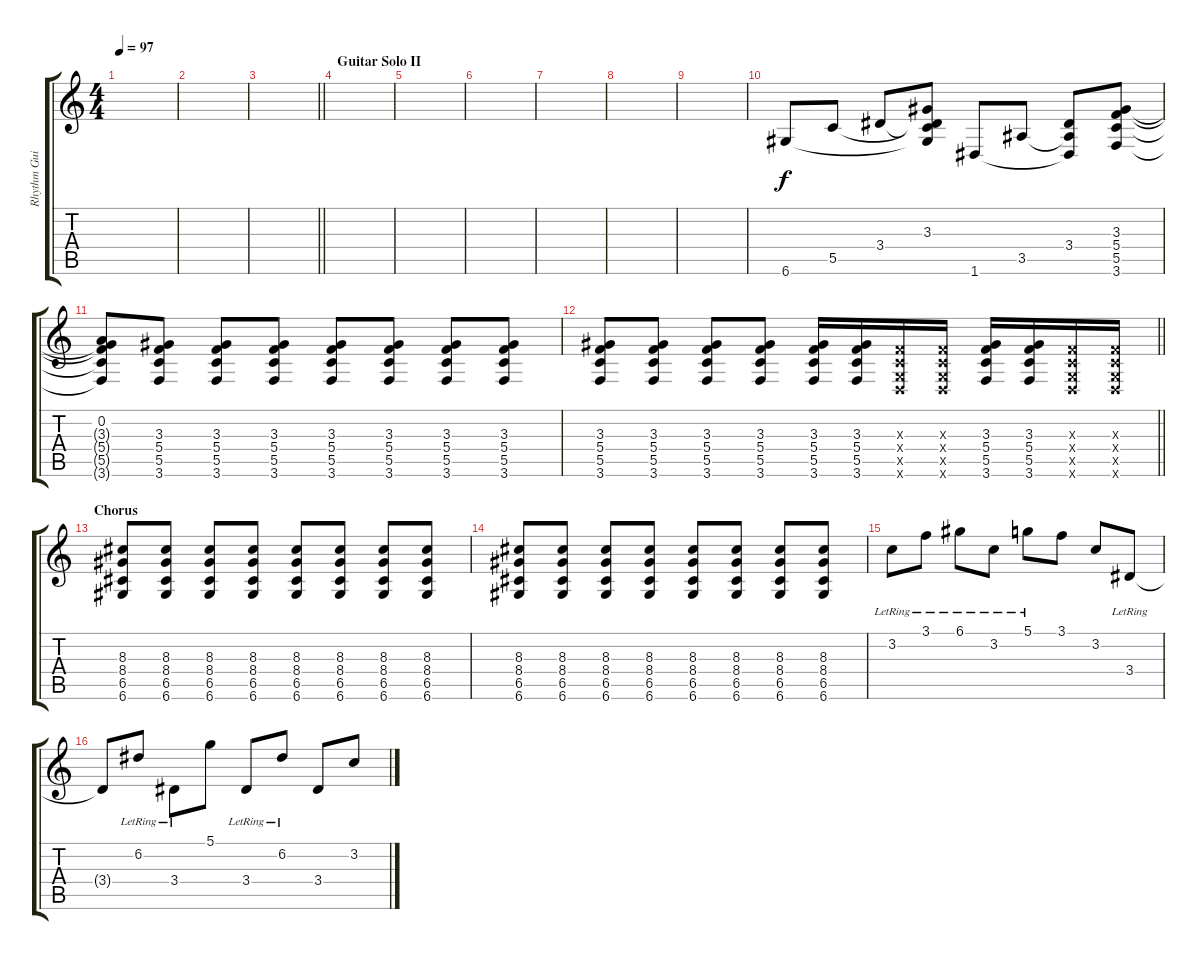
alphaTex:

\track ("Rhythm Guitar L" "Rhythm Gui") {instrument distortionguitar}
\staff {score tabs}
\tuning (D4 A3 F3 C3 G2 D2) {hide}
\ts (4 4)
\tempo 97
\clef g2
\ks c
|
|
\barLineRight lightlight
|
\section ("" "Guitar Solo II")
|
|
|
|
|
|
6.6.8 5.5.8 3.4.8 (3.3 3.4{t} 5.5{t} 6.6{t}).8 1.6.8 3.5.8 (3.4 3.5{t} 1.6{t}).8 (3.3 5.4 5.5 3.6).8 |
(0.2 3.3{t} 5.4{t} 5.5{t} 3.6{t}).8 (3.3 5.4 5.5 3.6).8 (3.3 5.4 5.5 3.6).8 (3.3 5.4 5.5 3.6).8 (3.3 5.4 5.5 3.6).8 (3.3 5.4 5.5 3.6).8 (3.3 5.4 5.5 3.6).8 (3.3 5.4 5.5 3.6).8 |
\barLineRight lightlight
(3.3 5.4 5.5 3.6).8 (3.3 5.4 5.5 3.6).8 (3.3 5.4 5.5 3.6).8 (3.3 5.4 5.5 3.6).8 (3.3 5.4 5.5 3.6).16 (3.3 5.4 5.5 3.6).16 (0.3{x} 0.4{x} 0.5{x} 0.6{x}).16 (0.3{x} 0.4{x} 0.5{x} 0.6{x}).16 (3.3 5.4 5.5 3.6).16 (3.3 5.4 5.5 3.6).16 (0.3{x} 0.4{x} 0.5{x} 0.6{x}).16 (0.3{x} 0.4{x} 0.5{x} 0.6{x}).16 |
\section ("" "Chorus")
(8.3 8.4 6.5 6.6).8 (8.3 8.4 6.5 6.6).8 (8.3 8.4 6.5 6.6).8 (8.3 8.4 6.5 6.6).8 (8.3 8.4 6.5 6.6).8 (8.3 8.4 6.5 6.6).8 (8.3 8.4 6.5 6.6).8 (8.3 8.4 6.5 6.6).8 |
(8.3 8.4 6.5 6.6).8 (8.3 8.4 6.5 6.6).8 (8.3 8.4 6.5 6.6).8 (8.3 8.4 6.5 6.6).8 (8.3 8.4 6.5 6.6).8 (8.3 8.4 6.5 6.6).8 (8.3 8.4 6.5 6.6).8 (8.3 8.4 6.5 6.6).8 |
3.2{lr}.8 3.1{lr}.8 6.1{lr}.8 3.2{lr}.8 5.1{lr}.8 3.1.8 3.2.8 3.4{lr}.8 |
3.4{t}.8 6.2{lr}.8 3.4{lr}.8 5.1.8 3.4{lr}.8 6.2{lr}.8 3.4.8 3.2.8
